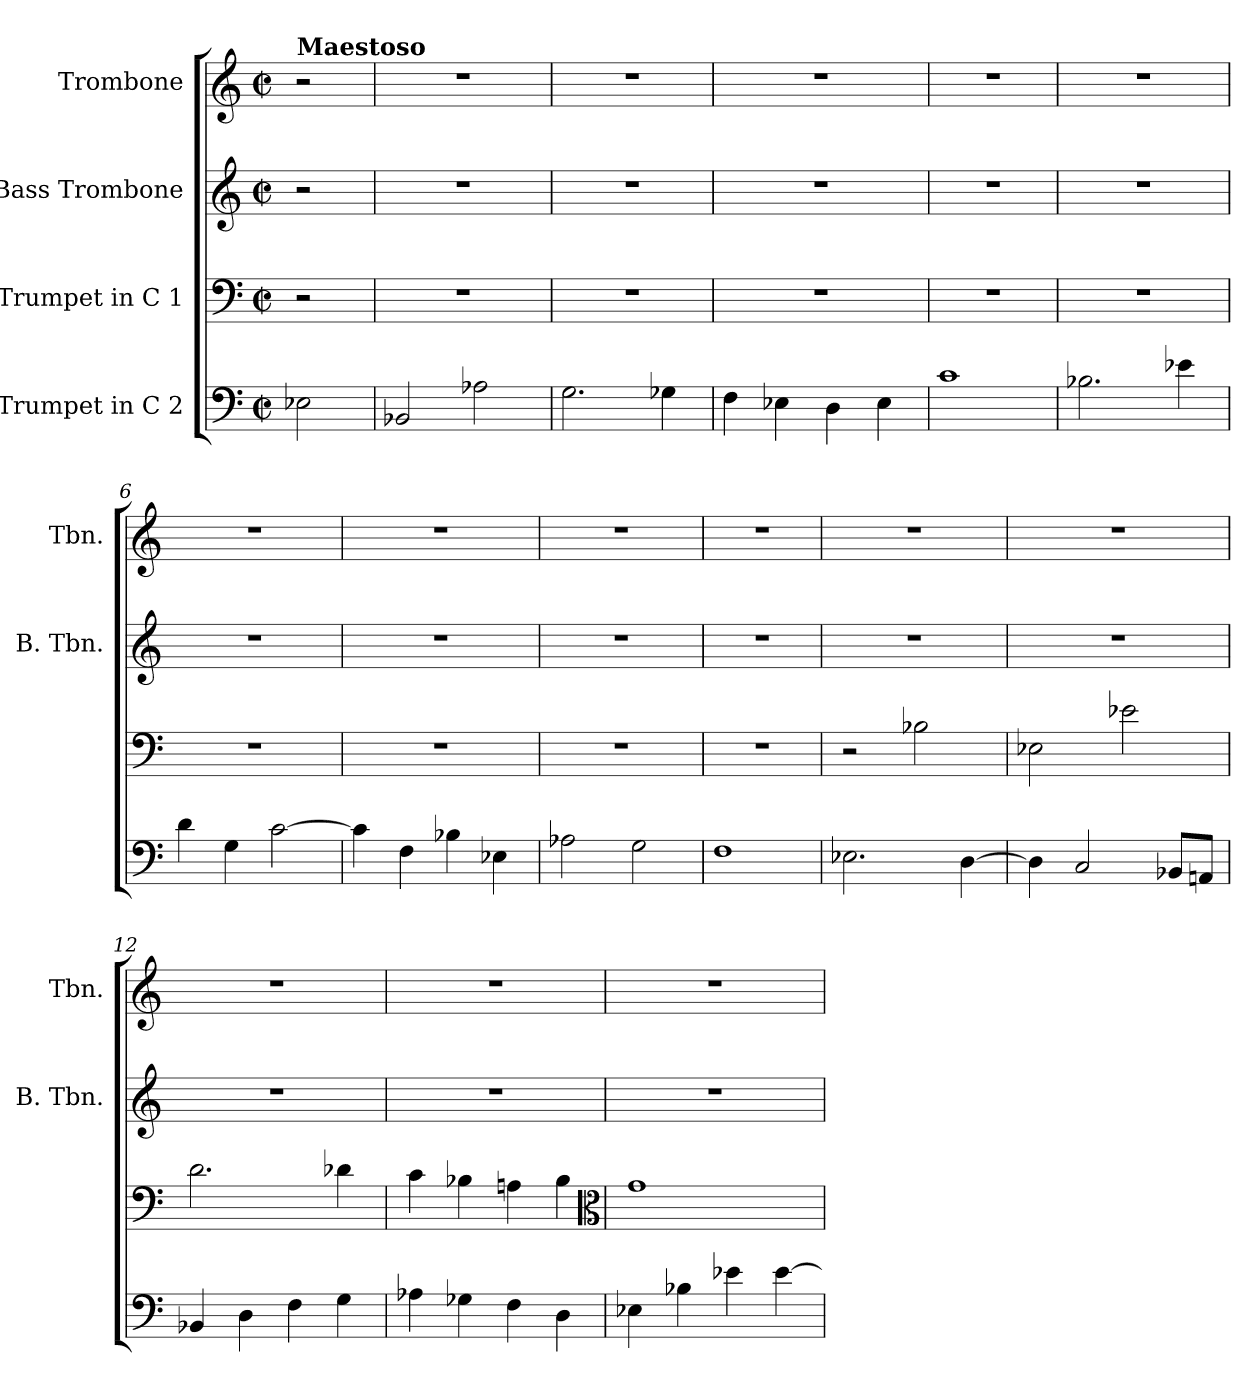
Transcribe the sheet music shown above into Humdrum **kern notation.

**kern	**kern	**kern	**kern
*part4	*part3	*part2	*part1
*staff4	*staff3	*staff2	*staff1
*I"Trumpet in C 2	*I"Trumpet in C 1	*I"Bass Trombone	*I"Trombone
*	*	*I'B. Tbn.	*I'Tbn.
*clefF4	*clefF4	*clefG2	*clefG2
*M2/2	*M2/2	*M2/2	*M2/2
*met(c|)	*met(c|)	*met(c|)	*met(c|)
=	=	=	=
!	!	!	!LO:TX:a:B:t=Maestoso
2E-\	2r	2r	2r
=1	=1	=1	=1
2BB-/	1r	1r	1r
2A-\	.	.	.
=2	=2	=2	=2
2.G\	1r	1r	1r
4G-\	.	.	.
=3	=3	=3	=3
4F\	1r	1r	1r
4E-\	.	.	.
4D\	.	.	.
4E-\	.	.	.
=4	=4	=4	=4
1c	1r	1r	1r
=5	=5	=5	=5
2.B-\	1r	1r	1r
4e-\	.	.	.
!!LO:LB:g=z
=6	=6	=6	=6
4d\	1r	1r	1r
4G\	.	.	.
[2c\	.	.	.
=7	=7	=7	=7
4c\]	1r	1r	1r
4F\	.	.	.
4B-\	.	.	.
4E-\	.	.	.
=8	=8	=8	=8
2A-\	1r	1r	1r
2G\	.	.	.
=9	=9	=9	=9
1F	1r	1r	1r
=10	=10	=10	=10
2.E-\	2r	1r	1r
.	2B-\	.	.
[4D\	.	.	.
=11	=11	=11	=11
4D\]	2E-\	1r	1r
2C/	.	.	.
.	2e-\	.	.
8BB-/L	.	.	.
8AAn/J	.	.	.
!!LO:LB:g=z
=12	=12	=12	=12
4BB-/	2.d\	1r	1r
4D\	.	.	.
4F\	.	.	.
4G\	4d-\	.	.
=13	=13	=13	=13
4A-\	4c\	1r	1r
4G-\	4B-\	.	.
4F\	4An\	.	.
4D\	4B-\	.	.
*	*clefC3	*	*
=14	=14	=14	=14
4E-\	1g	1r	1r
4B-\	.	.	.
4e-\	.	.	.
[4e-\	.	.	.
=	=	=	=
*-	*-	*-	*-
